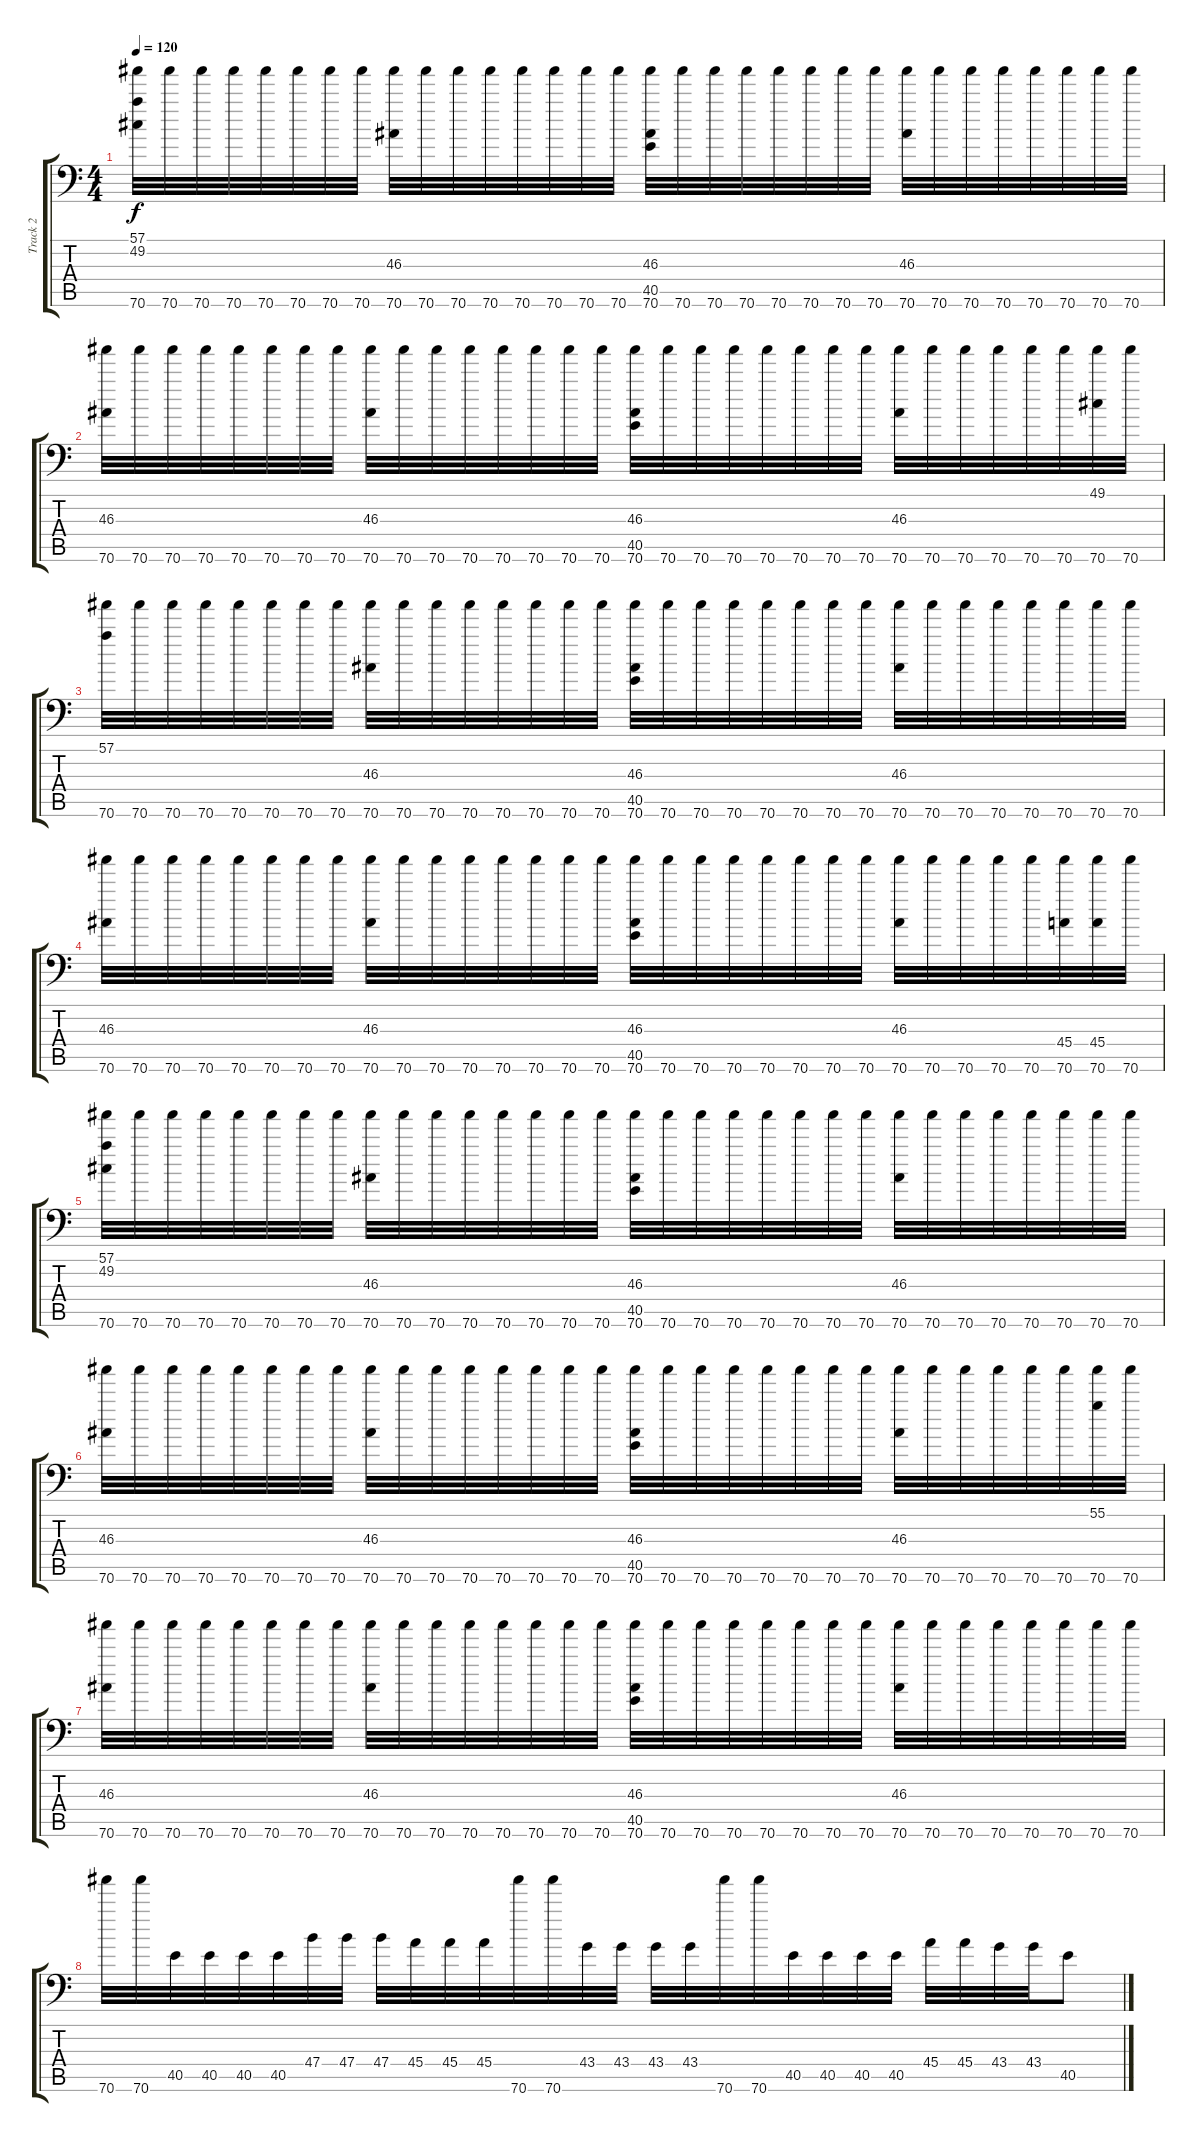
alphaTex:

\track ("Track 2" "Track 2") {instrument acousticgrandpiano}
\staff {score tabs}
\tuning (C-1 C-1 C-1 C-1 C-1 C-1) {hide}
\ts (4 4)
\tempo 120
\clef f4
\ks c
(57.1 49.2 70.6).32{dy f} 70.6.32 70.6.32 70.6.32 70.6.32 70.6.32 70.6.32 70.6.32 (46.3 70.6).32 70.6.32 70.6.32 70.6.32 70.6.32 70.6.32 70.6.32 70.6.32 (46.3 40.5 70.6).32 70.6.32 70.6.32 70.6.32 70.6.32 70.6.32 70.6.32 70.6.32 (46.3 70.6).32 70.6.32 70.6.32 70.6.32 70.6.32 70.6.32 70.6.32 70.6.32 |
(46.3 70.6).32 70.6.32 70.6.32 70.6.32 70.6.32 70.6.32 70.6.32 70.6.32 (46.3 70.6).32 70.6.32 70.6.32 70.6.32 70.6.32 70.6.32 70.6.32 70.6.32 (46.3 40.5 70.6).32 70.6.32 70.6.32 70.6.32 70.6.32 70.6.32 70.6.32 70.6.32 (46.3 70.6).32 70.6.32 70.6.32 70.6.32 70.6.32 70.6.32 (49.1 70.6).32 70.6.32 |
(57.1 70.6).32 70.6.32 70.6.32 70.6.32 70.6.32 70.6.32 70.6.32 70.6.32 (46.3 70.6).32 70.6.32 70.6.32 70.6.32 70.6.32 70.6.32 70.6.32 70.6.32 (46.3 40.5 70.6).32 70.6.32 70.6.32 70.6.32 70.6.32 70.6.32 70.6.32 70.6.32 (46.3 70.6).32 70.6.32 70.6.32 70.6.32 70.6.32 70.6.32 70.6.32 70.6.32 |
(46.3 70.6).32 70.6.32 70.6.32 70.6.32 70.6.32 70.6.32 70.6.32 70.6.32 (46.3 70.6).32 70.6.32 70.6.32 70.6.32 70.6.32 70.6.32 70.6.32 70.6.32 (46.3 40.5 70.6).32 70.6.32 70.6.32 70.6.32 70.6.32 70.6.32 70.6.32 70.6.32 (46.3 70.6).32 70.6.32 70.6.32 70.6.32 70.6.32 (45.4 70.6).32 (45.4 70.6).32 70.6.32 |
(57.1 49.2 70.6).32 70.6.32 70.6.32 70.6.32 70.6.32 70.6.32 70.6.32 70.6.32 (46.3 70.6).32 70.6.32 70.6.32 70.6.32 70.6.32 70.6.32 70.6.32 70.6.32 (46.3 40.5 70.6).32 70.6.32 70.6.32 70.6.32 70.6.32 70.6.32 70.6.32 70.6.32 (46.3 70.6).32 70.6.32 70.6.32 70.6.32 70.6.32 70.6.32 70.6.32 70.6.32 |
(46.3 70.6).32 70.6.32 70.6.32 70.6.32 70.6.32 70.6.32 70.6.32 70.6.32 (46.3 70.6).32 70.6.32 70.6.32 70.6.32 70.6.32 70.6.32 70.6.32 70.6.32 (46.3 40.5 70.6).32 70.6.32 70.6.32 70.6.32 70.6.32 70.6.32 70.6.32 70.6.32 (46.3 70.6).32 70.6.32 70.6.32 70.6.32 70.6.32 70.6.32 (55.1 70.6).32 70.6.32 |
(46.3 70.6).32 70.6.32 70.6.32 70.6.32 70.6.32 70.6.32 70.6.32 70.6.32 (46.3 70.6).32 70.6.32 70.6.32 70.6.32 70.6.32 70.6.32 70.6.32 70.6.32 (46.3 40.5 70.6).32 70.6.32 70.6.32 70.6.32 70.6.32 70.6.32 70.6.32 70.6.32 (46.3 70.6).32 70.6.32 70.6.32 70.6.32 70.6.32 70.6.32 70.6.32 70.6.32 |
70.6.32 70.6.32 40.5.32 40.5.32 40.5.32 40.5.32 47.4.32 47.4.32 47.4.32 45.4.32 45.4.32 45.4.32 70.6.32 70.6.32 43.4.32 43.4.32 43.4.32 43.4.32 70.6.32 70.6.32 40.5.32 40.5.32 40.5.32 40.5.32 45.4.32 45.4.32 43.4.32 43.4.32 40.5.8
